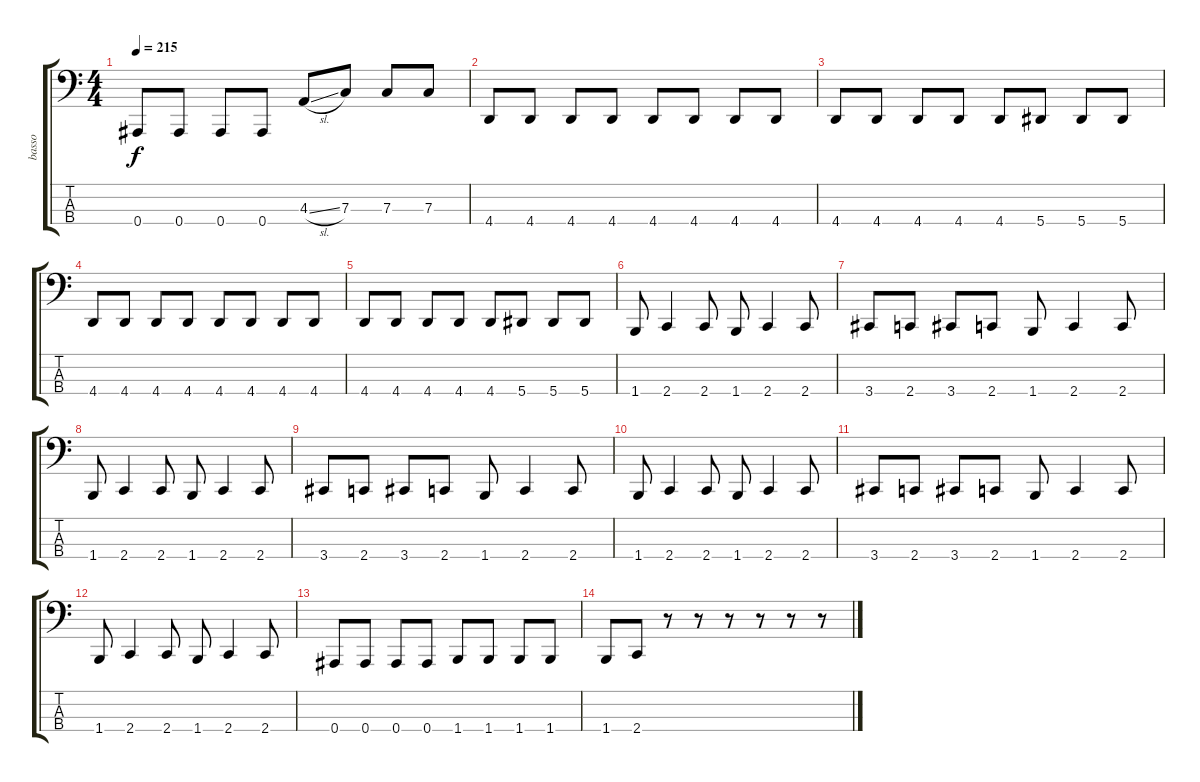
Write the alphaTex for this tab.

\track ("basso" "basso") {instrument electricbasspick}
\staff {score tabs}
\tuning (Eb2 Bb1 F1 Bb0) {hide}
\ts (4 4)
\tempo 215
\clef f4
\ks c
0.4.8{dy f} 0.4.8 0.4.8 0.4.8 4.3{sl}.8 7.3.8 7.3.8 7.3.8 |
4.4.8 4.4.8 4.4.8 4.4.8 4.4.8 4.4.8 4.4.8 4.4.8 |
4.4.8 4.4.8 4.4.8 4.4.8 4.4.8 5.4.8 5.4.8 5.4.8 |
4.4.8 4.4.8 4.4.8 4.4.8 4.4.8 4.4.8 4.4.8 4.4.8 |
4.4.8 4.4.8 4.4.8 4.4.8 4.4.8 5.4.8 5.4.8 5.4.8 |
1.4.8 2.4.4 2.4.8 1.4.8 2.4.4 2.4.8 |
3.4.8 2.4.8 3.4.8 2.4.8 1.4.8 2.4.4 2.4.8 |
1.4.8 2.4.4 2.4.8 1.4.8 2.4.4 2.4.8 |
3.4.8 2.4.8 3.4.8 2.4.8 1.4.8 2.4.4 2.4.8 |
1.4.8 2.4.4 2.4.8 1.4.8 2.4.4 2.4.8 |
3.4.8 2.4.8 3.4.8 2.4.8 1.4.8 2.4.4 2.4.8 |
1.4.8 2.4.4 2.4.8 1.4.8 2.4.4 2.4.8 |
0.4.8 0.4.8 0.4.8 0.4.8 1.4.8 1.4.8 1.4.8 1.4.8 |
1.4.8 2.4.8 r.8 r.8 r.8 r.8 r.8 r.8
